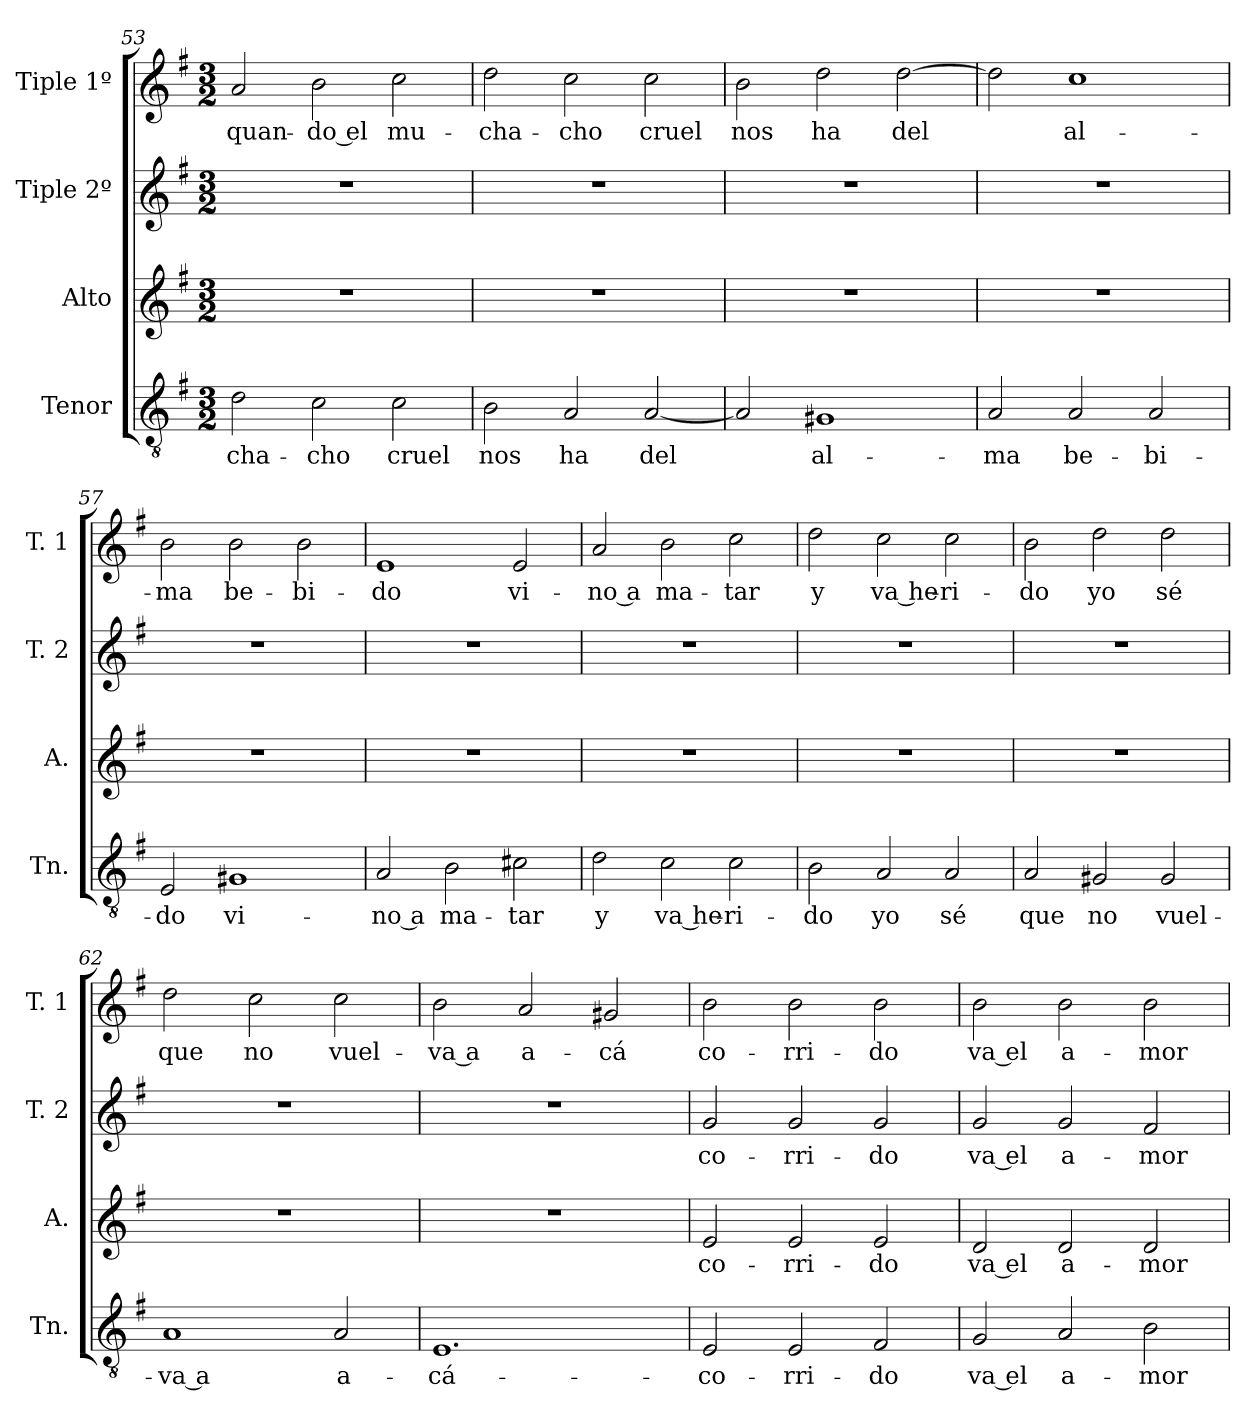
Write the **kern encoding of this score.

**kern	**text	**kern	**text	**kern	**text	**kern	**text
*part4	*part4	*part3	*part3	*part2	*part2	*part1	*part1
*staff4	*staff4	*staff3	*staff3	*staff2	*staff2	*staff1	*staff1
*I"Tenor	*	*I"Alto	*	*I"Tiple 2º	*	*I"Tiple 1º	*
*I'Tn.	*	*I'A.	*	*I'T. 2	*	*I'T. 1	*
*clefGv2	*	*clefG2	*	*clefG2	*	*clefG2	*
*k[f#]	*	*k[f#]	*	*k[f#]	*	*k[f#]	*
*M3/2	*	*M3/2	*	*M3/2	*	*M3/2	*
=53	=53	=53	=53	=53	=53	=53	=53
2d	-cha-	1.r	.	1.r	.	2a	quan-
2c	-cho	.	.	.	.	2b	-do el
2c	cruel	.	.	.	.	2cc	mu-
=54	=54	=54	=54	=54	=54	=54	=54
2B	nos	1.r	.	1.r	.	2dd	-cha-
2A	ha	.	.	.	.	2cc	-cho
[2A	del	.	.	.	.	2cc	cruel
=55	=55	=55	=55	=55	=55	=55	=55
2A]	.	1.r	.	1.r	.	2b	nos
1G#X	al-	.	.	.	.	2dd	ha
.	.	.	.	.	.	[2dd	del
=56	=56	=56	=56	=56	=56	=56	=56
2A	-ma	1.r	.	1.r	.	2dd]	.
2A	be-	.	.	.	.	1cc	al-
2A	-bi-	.	.	.	.	.	.
=57	=57	=57	=57	=57	=57	=57	=57
2E	-do	1.r	.	1.r	.	2b	-ma
1G#X	vi-	.	.	.	.	2b	be-
.	.	.	.	.	.	2b	-bi-
=58	=58	=58	=58	=58	=58	=58	=58
2A	-no a	1.r	.	1.r	.	1e	-do
2B	ma-	.	.	.	.	.	.
2c#X	-tar	.	.	.	.	2e	vi-
=59	=59	=59	=59	=59	=59	=59	=59
2d	y	1.r	.	1.r	.	2a	-no a
2c	va he-	.	.	.	.	2b	ma-
2c	-ri-	.	.	.	.	2cc	-tar
=60	=60	=60	=60	=60	=60	=60	=60
2B	-do	1.r	.	1.r	.	2dd	y
2A	yo	.	.	.	.	2cc	va he-
2A	sé	.	.	.	.	2cc	-ri-
=61	=61	=61	=61	=61	=61	=61	=61
2A	que	1.r	.	1.r	.	2b	-do
2G#X	no	.	.	.	.	2dd	yo
2G#	vuel-	.	.	.	.	2dd	sé
=62	=62	=62	=62	=62	=62	=62	=62
1A	-va a	1.r	.	1.r	.	2dd	que
.	.	.	.	.	.	2cc	no
2A	a-	.	.	.	.	2cc	vuel-
=63	=63	=63	=63	=63	=63	=63	=63
1.E	-cá-	1.r	.	1.r	.	2b	-va a
.	.	.	.	.	.	2a	a-
.	.	.	.	.	.	2g#X	-cá
=64	=64	=64	=64	=64	=64	=64	=64
2E	co-	2e	co-	2g	co-	2b	co-
2E	-rri-	2e	-rri-	2g	-rri-	2b	-rri-
2F#	-do	2e	-do	2g	-do	2b	-do
=65	=65	=65	=65	=65	=65	=65	=65
2G	va el	2d	va el	2g	va el	2b	va el
2A	a-	2d	a-	2g	a-	2b	a-
2B	-mor	2d	-mor	2f#	-mor	2b	-mor
=	=	=	=	=	=	=	=
*-	*-	*-	*-	*-	*-	*-	*-
